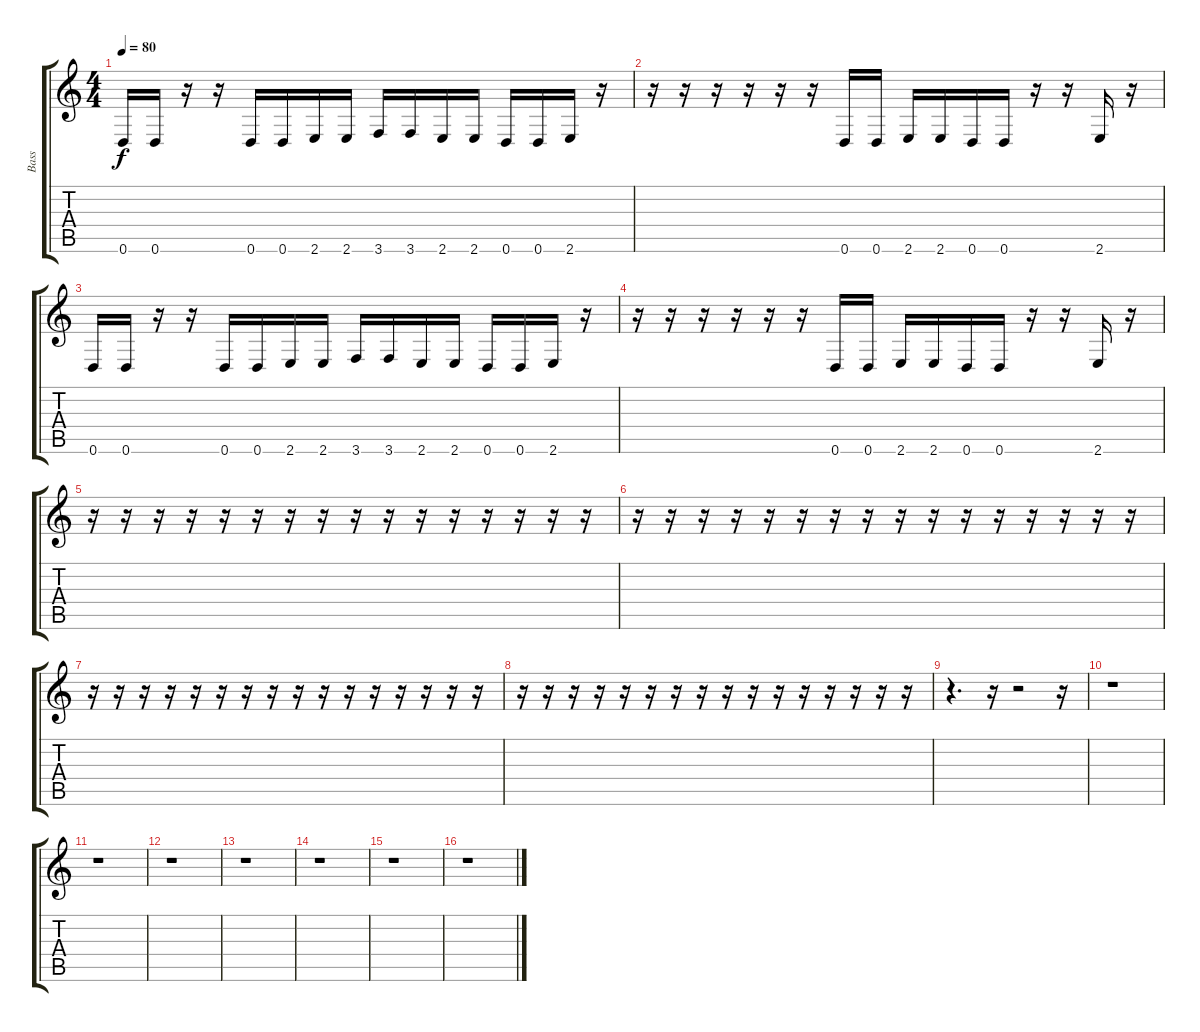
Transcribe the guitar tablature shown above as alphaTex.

\track ("Bass" "Bass") {instrument electricbassfinger}
\staff {score tabs}
\tuning (D4 A3 F3 C3 G2 D2) {hide}
\ts (4 4)
\tempo 80
\clef g2
\ks c
0.6.16{dy f instrument electricbassfinger} 0.6.16 r.16 r.16 0.6.16 0.6.16 2.6.16 2.6.16 3.6.16 3.6.16 2.6.16 2.6.16 0.6.16 0.6.16 2.6.16 r.16 |
r.16 r.16 r.16 r.16 r.16 r.16 0.6.16 0.6.16 2.6.16 2.6.16 0.6.16 0.6.16 r.16 r.16 2.6.16 r.16 |
0.6.16 0.6.16 r.16 r.16 0.6.16 0.6.16 2.6.16 2.6.16 3.6.16 3.6.16 2.6.16 2.6.16 0.6.16 0.6.16 2.6.16 r.16 |
r.16 r.16 r.16 r.16 r.16 r.16 0.6.16 0.6.16 2.6.16 2.6.16 0.6.16 0.6.16 r.16 r.16 2.6.16 r.16 |
r.16 r.16 r.16 r.16 r.16 r.16 r.16 r.16 r.16 r.16 r.16 r.16 r.16 r.16 r.16 r.16 |
r.16 r.16 r.16 r.16 r.16 r.16 r.16 r.16 r.16 r.16 r.16 r.16 r.16 r.16 r.16 r.16 |
r.16 r.16 r.16 r.16 r.16 r.16 r.16 r.16 r.16 r.16 r.16 r.16 r.16 r.16 r.16 r.16 |
r.16 r.16 r.16 r.16 r.16 r.16 r.16 r.16 r.16 r.16 r.16 r.16 r.16 r.16 r.16 r.16 |
r.4{d} r.16 r.2 r.16 |
r.1 |
r.1 |
r.1 |
r.1 |
r.1 |
r.1 |
r.1
